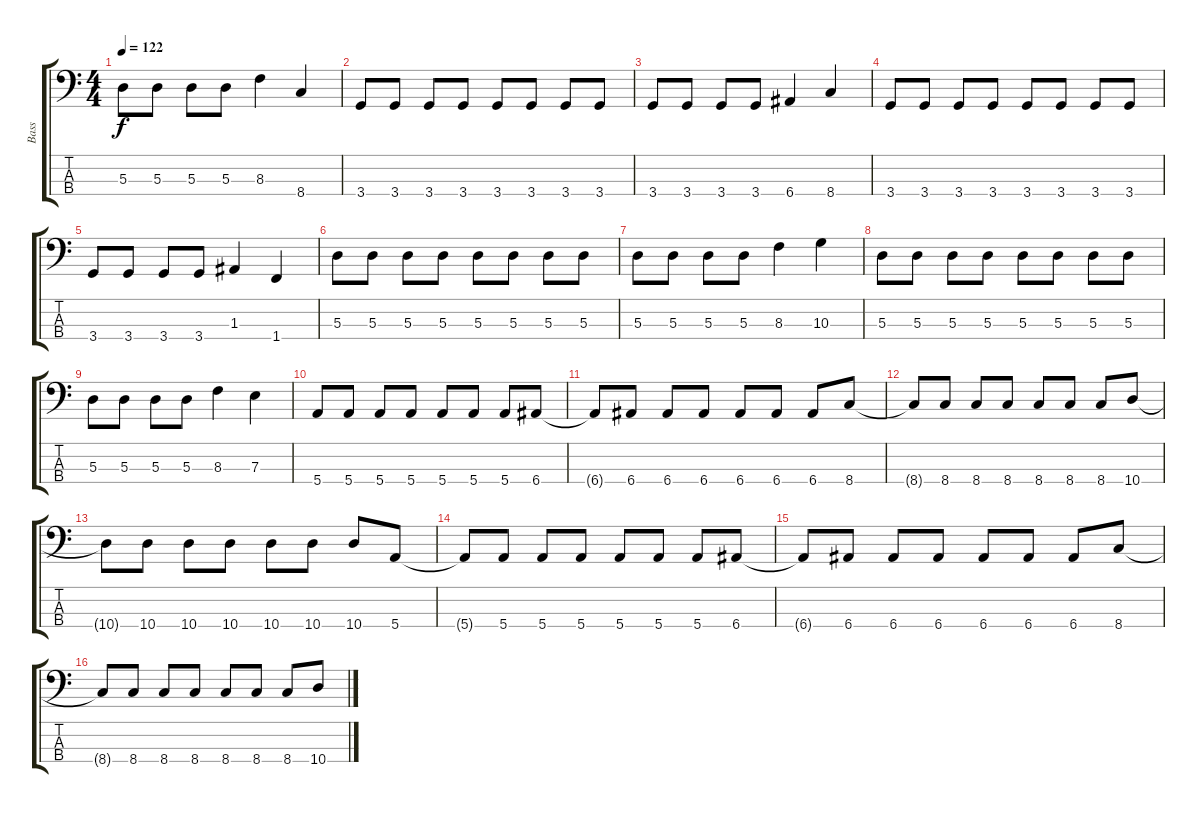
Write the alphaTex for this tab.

\track ("Bass" "Bass") {instrument electricbassfinger}
\staff {score tabs}
\tuning (G2 D2 A1 E1) {hide}
\ts (4 4)
\tempo 122
\clef f4
\ks c
5.3.8{dy f} 5.3.8 5.3.8 5.3.8 8.3.4 8.4.4 |
3.4.8 3.4.8 3.4.8 3.4.8 3.4.8 3.4.8 3.4.8 3.4.8 |
3.4.8 3.4.8 3.4.8 3.4.8 6.4.4 8.4.4 |
3.4.8 3.4.8 3.4.8 3.4.8 3.4.8 3.4.8 3.4.8 3.4.8 |
3.4.8 3.4.8 3.4.8 3.4.8 1.3.4 1.4.4 |
5.3.8 5.3.8 5.3.8 5.3.8 5.3.8 5.3.8 5.3.8 5.3.8 |
5.3.8 5.3.8 5.3.8 5.3.8 8.3.4 10.3.4 |
5.3.8 5.3.8 5.3.8 5.3.8 5.3.8 5.3.8 5.3.8 5.3.8 |
5.3.8 5.3.8 5.3.8 5.3.8 8.3.4 7.3.4 |
5.4.8 5.4.8 5.4.8 5.4.8 5.4.8 5.4.8 5.4.8 6.4.8 |
6.4{t}.8 6.4.8 6.4.8 6.4.8 6.4.8 6.4.8 6.4.8 8.4.8 |
8.4{t}.8 8.4.8 8.4.8 8.4.8 8.4.8 8.4.8 8.4.8 10.4.8 |
10.4{t}.8 10.4.8 10.4.8 10.4.8 10.4.8 10.4.8 10.4.8 5.4.8 |
5.4{t}.8 5.4.8 5.4.8 5.4.8 5.4.8 5.4.8 5.4.8 6.4.8 |
6.4{t}.8 6.4.8 6.4.8 6.4.8 6.4.8 6.4.8 6.4.8 8.4.8 |
8.4{t}.8 8.4.8 8.4.8 8.4.8 8.4.8 8.4.8 8.4.8 10.4.8
